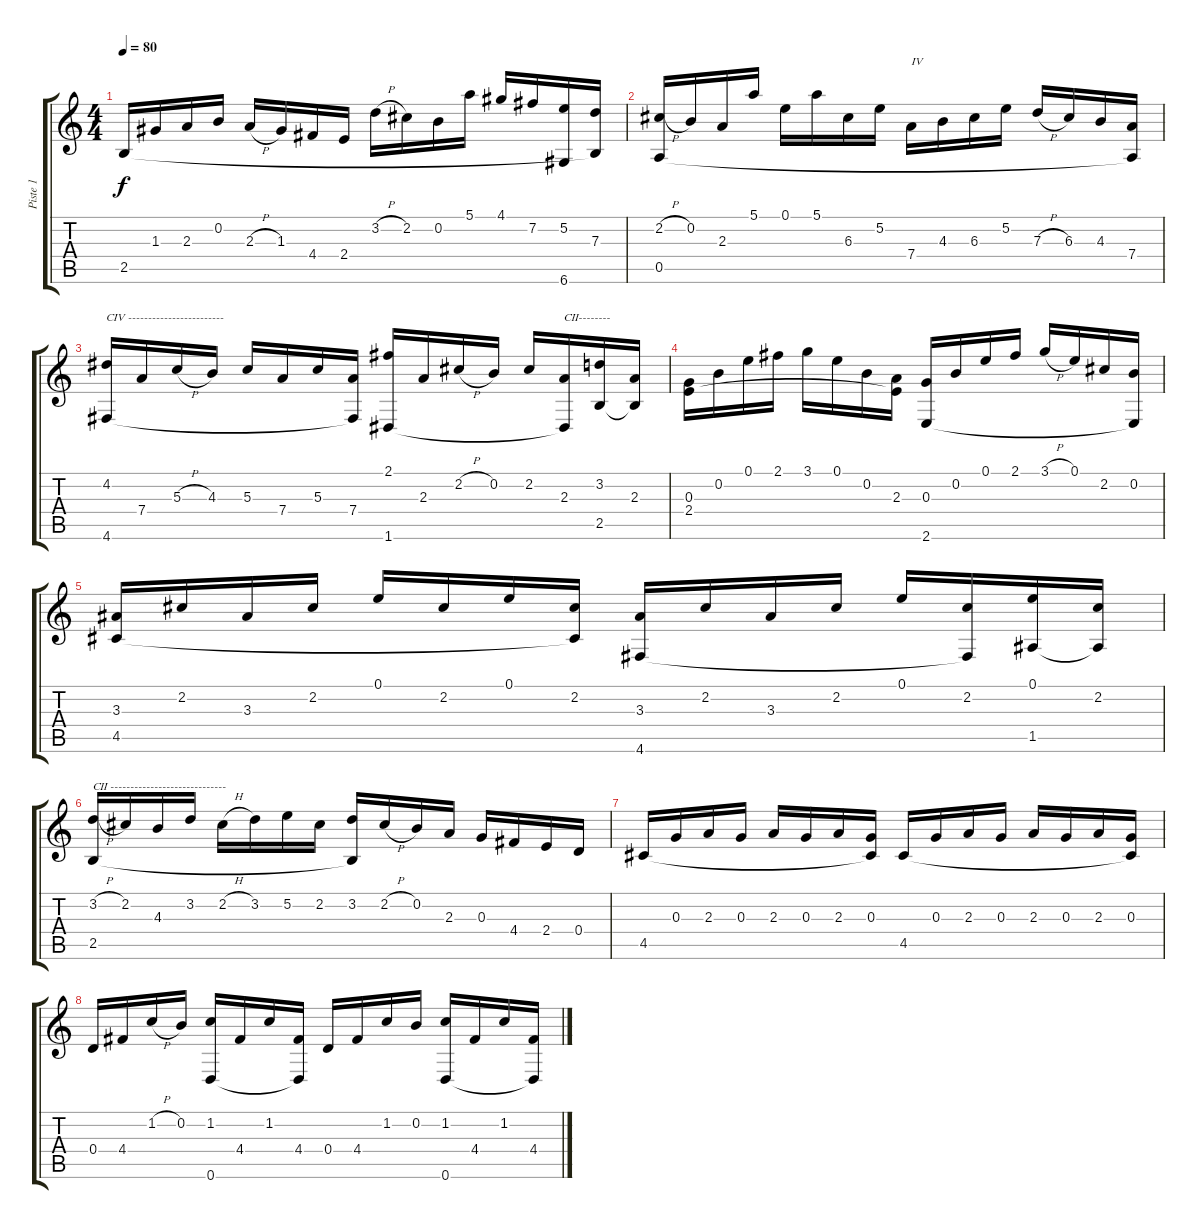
\track ("Piste 1" "Piste 1") {instrument acousticguitarnylon}
\staff {score tabs}
\tuning (E4 B3 G3 D3 A2 D2) {hide}
\ts (4 4)
\tempo 80
\clef g2
\ks c
2.5.16{dy f} 1.3.16 2.3.16 0.2.16 2.3{h}.16 1.3.16 4.4.16 2.4.16 3.2{h}.16 2.2.16 0.2.16 5.1.16 4.1.16 7.2.16 (5.2 6.6).16 (7.3 2.5{t}).16 |
(2.2{h} 0.5).16 0.2.16 2.3.16 5.1.16 0.1.16 5.1.16 6.3.16 5.2.16 7.4.16{txt "IV"} 4.3.16 6.3.16 5.2.16 7.3{h}.16 6.3.16 4.3.16 (7.4 0.5{t}).16 |
(4.2 4.6).16{txt "CIV ------------------------"} 7.4.16 5.3{h}.16 4.3.16 5.3.16 7.4.16 5.3.16 (7.4 4.6{t}).16 (2.1 1.6).16 2.3.16 2.2{h}.16 0.2.16 2.2.16 (2.3 1.6{t}).16{txt "CII--------"} (3.2 2.5).16 (2.3 2.5{t}).16 |
(0.3 2.4).16 0.2.16 0.1.16 2.1.16 3.1.16 0.1.16 0.2.16 (2.3 2.4{t}).16 (0.3 2.6).16 0.2.16 0.1.16 2.1.16 3.1{h}.16 0.1.16 2.2.16 (0.2 2.6{t}).16 |
(3.3 4.5).16 2.2.16 3.3.16 2.2.16 0.1.16 2.2.16 0.1.16 (2.2 4.5{t}).16 (3.3 4.6).16 2.2.16 3.3.16 2.2.16 0.1.16 (2.2 4.6{t}).16 (0.1 1.5).16 (2.2 1.5{t}).16 |
(3.2{h} 2.5).16{txt "CII -----------------------------"} 2.2.16 4.3.16 3.2.16 2.2{h}.16 3.2.16 5.2.16 2.2.16 (3.2 2.5{t}).16 2.2{h}.16 0.2.16 2.3.16 0.3.16 4.4.16 2.4.16 0.4.16 |
4.5.16 0.3.16 2.3.16 0.3.16 2.3.16 0.3.16 2.3.16 (0.3 4.5{t}).16 4.5.16 0.3.16 2.3.16 0.3.16 2.3.16 0.3.16 2.3.16 (0.3 4.5{t}).16 |
0.4.16 4.4.16 1.2{h}.16 0.2.16 (1.2 0.6).16 4.4.16 1.2.16 (4.4 0.6{t}).16 0.4.16 4.4.16 1.2.16 0.2.16 (1.2 0.6).16 4.4.16 1.2.16 (4.4 0.6{t}).16
